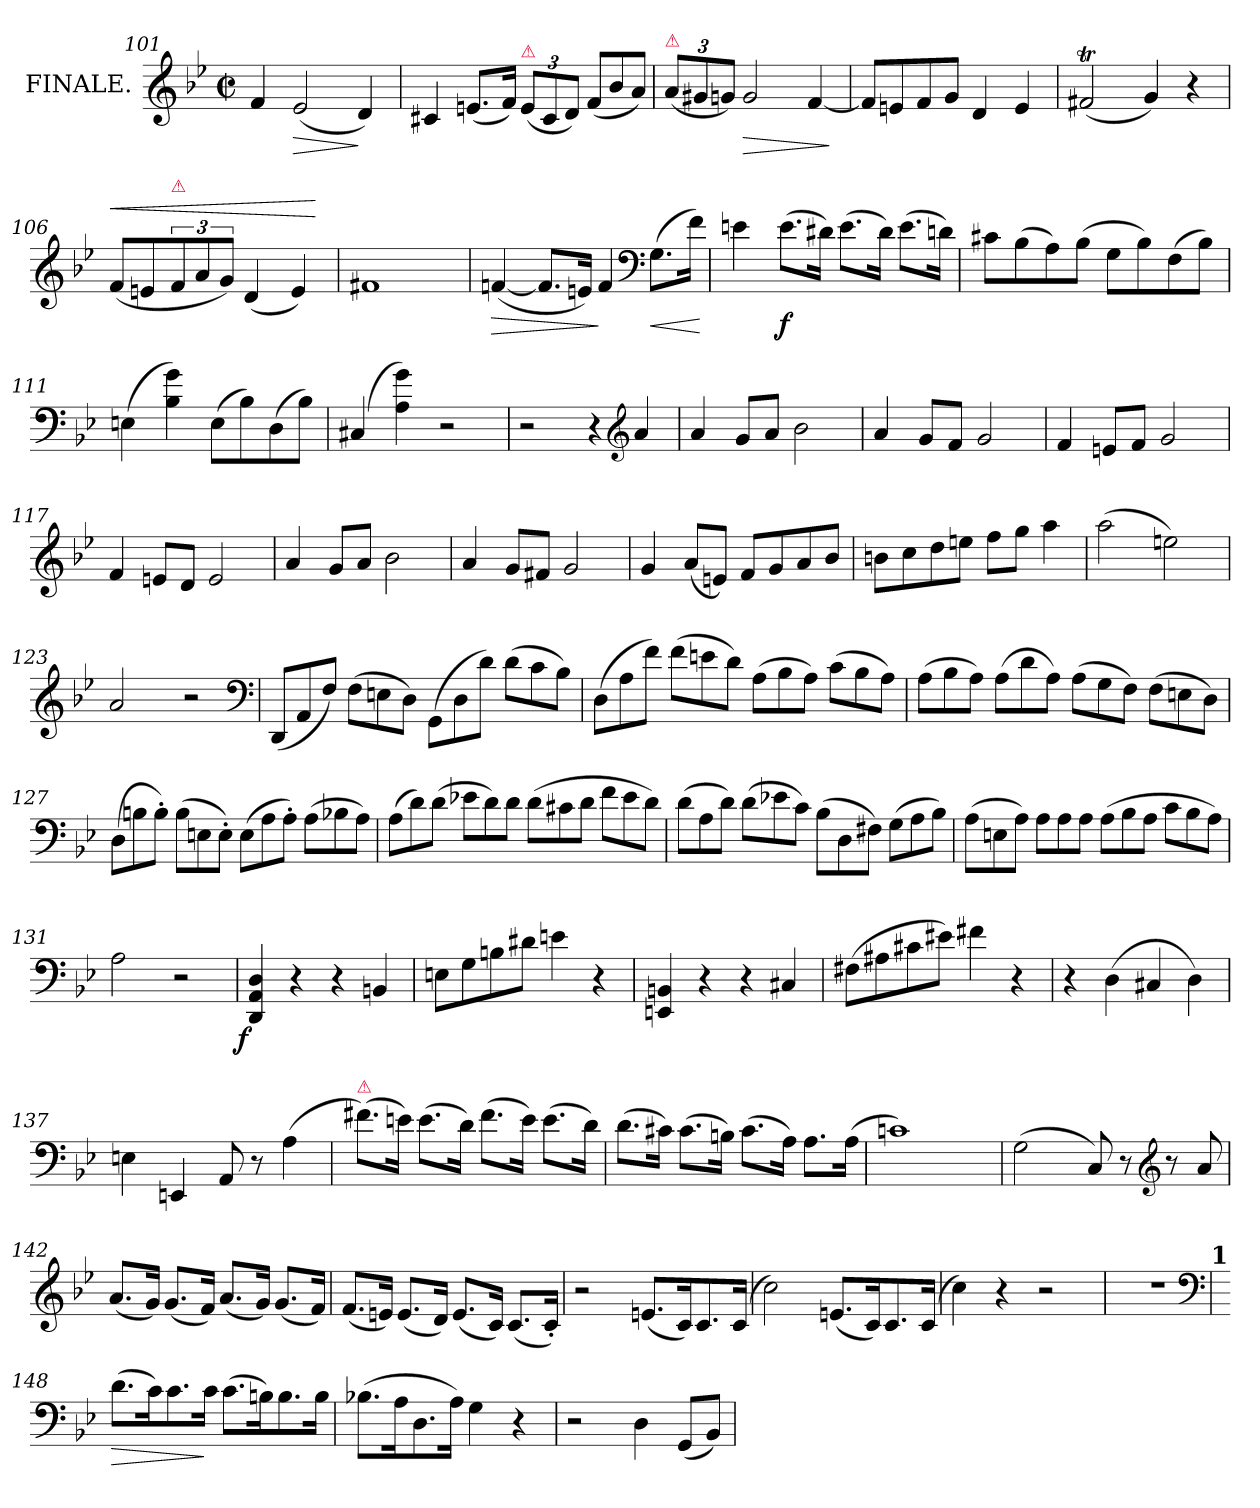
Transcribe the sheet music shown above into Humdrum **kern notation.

**kern	**dynam
*part1	*part1
*staff1	*staff1
*I"FINALE.	*
*clefG2	*
*k[b-e-]	*
*M2/2	*
*met(c|)	*
=101	=101
4f	.
!	!LO:HP:b
(<2e-	>
4d)	]
=102	=102
4c#X	.
(<8.enL	.
16fJk)	.
!LO:TX:a:color=crimson:t=⚠	!
(<12eL	.
12c#	.
12dJ)	.
*Xtuplet	*
(<12fL	.
12b-	.
12aJ)	.
=103	=103
*tuplet	*
!LO:TX:a:color=crimson:t=⚠	!
(<12aL	.
12g#X	.
12gnJ)	.
!	!LO:HP:b
2g	>
[4f	.
.	]
=104	=104
8fL]	.
8en	.
8f	.
8gJ	.
4d	.
4e	.
=105	=105
(<2f#Xt	.
4g)	.
4r	.
=106	=106
!	!LO:HP:a
(<8fL	<
8en	.
!LO:TX:a:color=crimson:t=⚠	!
12f	.
12a	.
12gJ)	.
(<4d	.
4e)	.
.	[
=107	=107
1f#X	.
=108	=108
!	!LO:HP:b
(>[4fn	>
8.fL]	.
16enJk)	.
4f	]
*clefF4	*
!	!LO:HP:b
(>8.G\L	<
16fJk)	.
.	[
=109	=109
4en	.
(>8.e\L	f
16d#XJk)	.
(>8.e\L	.
16d#Jk)	.
(>8.e\L	.
16dnJk)	.
=110	=110
8c#X\L	.
(>8B-	.
8A)	.
(>8B-J	.
8G\L	.
8B-)	.
(>8F	.
8B-J)	.
=111	=111
(>4En	.
4B- 4g)	.
(>8E\L	.
8B-)	.
(>8D	.
8B-J)	.
=112	=112
(>4C#X	.
4A 4g)	.
2r	.
=113	=113
2r	.
4r	.
*clefG2	*
4a	.
=114	=114
4a	.
8gL	.
8aJ	.
2b-	.
=115	=115
4a	.
8gL	.
8fJ	.
2g	.
=116	=116
4f	.
8enL	.
8fJ	.
2g	.
=117	=117
4f	.
8enL	.
8dJ	.
2e	.
=118	=118
4a	.
8gL	.
8aJ	.
2b-	.
=119	=119
4a	.
8gL	.
8f#XJ	.
2g	.
=120	=120
4g	.
(<8aL	.
8enJ)	.
8fL	.
8g	.
8a	.
8b-J	.
=121	=121
8bn\L	.
8cc	.
8dd	.
8eenJ	.
8ff\L	.
8ggJ	.
4aa	.
=122	=122
(>2aa	.
2een)	.
=123	=123
2a	.
2r	.
*clefF4	*
=124	=124
*Xtuplet	*
(<12DDL	.
12AA	.
12FJ)	.
(>12F\L	.
12En	.
12DJ)	.
(>12GG\L	.
12D	.
12dJ)	.
(>12d\L	.
12c	.
12B-J)	.
=125	=125
(>12D\L	.
12A	.
12fJ)	.
(>12f\L	.
12en	.
12dJ)	.
(>12A\L	.
12B-	.
12AJ)	.
(>12c\L	.
12B-	.
12AJ)	.
=126	=126
(>12A\L	.
12B-	.
12AJ)	.
(>12A\L	.
12d	.
12AJ)	.
(>12A\L	.
12G	.
12FJ)	.
(>12F\L	.
12En	.
12DJ)	.
=127	=127
(>12D\L	.
12Bn	.
12B'>J)	.
(>12B\L	.
12En	.
12E'>J)	.
(>12E\L	.
12A	.
12A'>J)	.
(>12A\L	.
12B-X	.
12AJ)	.
=128	=128
(>12A\L	.
12d)	.
(>12dJ	.
12e-X\L	.
12d)	.
12dJ	.
(>12d\L	.
12c#X	.
12dJ	.
12f\L	.
12e-	.
12dJ)	.
=129	=129
(>12d\L	.
12A	.
12dJ)	.
(>12d\L	.
12e-X	.
12cJ)	.
(>12B-\L	.
12D	.
12F#XJ)	.
(>12G\L	.
12A	.
12B-J)	.
=130	=130
(>12A\L	.
12En	.
12AJ)	.
12A\L	.
12A	.
12AJ	.
(>12A\L	.
12B-	.
12AJ	.
12c\L	.
12B-	.
12AJ)	.
=131	=131
2A	.
2r	.
=132	=132
!	!LO:DY:rj
4DD 4AA 4D	f
4r	.
4r	.
4BBn	.
=133	=133
8En\L	.
8G	.
8Bn	.
8d#XJ	.
4en	.
4r	.
=134	=134
4EEn 4BBn	.
4r	.
4r	.
4C#X	.
=135	=135
(>8F#X\L	.
8A#X	.
8c#X	.
8e#XJ)	.
4f#X	.
4r	.
=136	=136
4r	.
(<4D\	.
4C#X	.
4D\)	.
=137	=137
4En	.
4EEn	.
8AA	.
8r	.
(>4A	.
=138	=138
!LO:TX:a:color=crimson:t=⚠	!
(>8.f#X\L)	.
16enJk)	.
(>8.e\L	.
16dJk)	.
(>8.f#\L	.
16eJk)	.
(>8.e\L	.
16dJk)	.
=139	=139
(>8.d\L	.
16c#XJk)	.
(>8.c#\L	.
16BnJk)	.
(>8.c#\L	.
16AJk)	.
8.A\L	.
(>16AJk	.
=140	=140
1cn)	.
=141	=141
(>2G	.
8C)	.
8r	.
*clefG2	*
8r	.
8a	.
=142	=142
(<8.aL	.
16gJk)	.
(<8.gL	.
16fJk)	.
(<8.aL	.
16gJk)	.
(<8.gL	.
16fJk)	.
=143	=143
(<8.fL	.
16enJk)	.
(<8.eL	.
16dJk)	.
(<8.eL	.
16cJk)	.
(<8.cL	.
16c'<Jk)	.
=144	=144
2r	.
(<8.enL	.
16cK)	.
8.c	.
(>16cJk	.
=145	=145
2cc)	.
(<8.enL	.
16cK)	.
8.c	.
(>16cJk	.
=146	=146
4cc)	.
4r	.
2r	.
=147	=147
1rdd	.
*clefF4	*
!LO:TX:a:B:t=1	!
=148	=148
!	!LO:HP:b
(>8.d\L	>
16cK)	.
8.c	.
16cJk	]
(>8.c\L	.
16BnK)	.
8.B	.
16BJk	.
=149	=149
(>8.B-X\L	.
16AK	.
8.D	.
16AJk)	.
4G	.
4r	.
=150	=150
2r	.
4D	.
(<8GGL	.
8BB-J)	.
=	=
*-	*-
